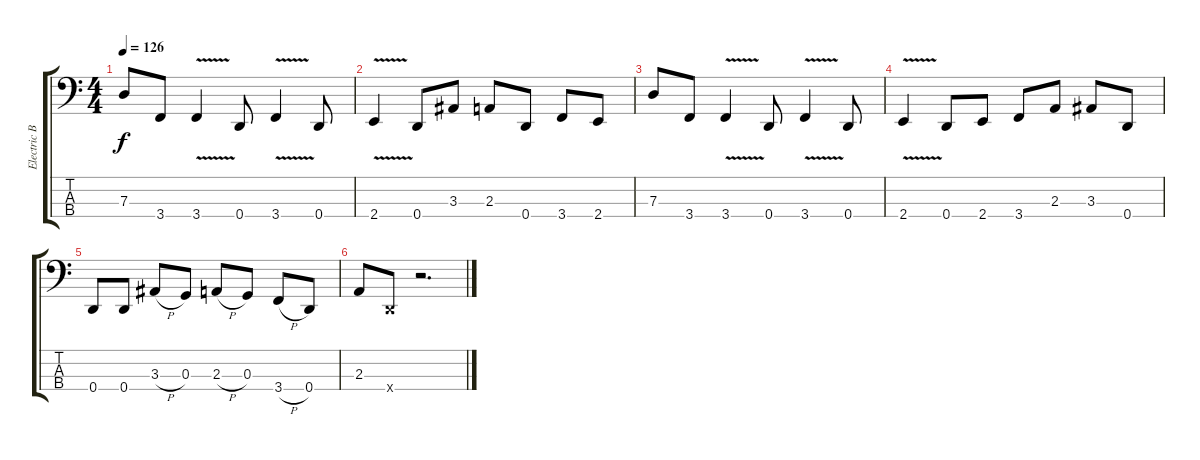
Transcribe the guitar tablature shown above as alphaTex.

\track ("Electric Bass" "Electric B") {instrument electricbassfinger}
\staff {score tabs}
\tuning (F2 C2 G1 D1) {hide}
\ts (4 4)
\tempo 126
\clef f4
\ks c
7.3.8{dy f} 3.4.8 3.4{v}.4 0.4.8 3.4{v}.4 0.4.8 |
2.4{v}.4 0.4.8 3.3.8 2.3.8 0.4.8 3.4.8 2.4.8 |
7.3.8 3.4.8 3.4{v}.4 0.4.8 3.4{v}.4 0.4.8 |
2.4{v}.4 0.4.8 2.4.8 3.4.8 2.3.8 3.3.8 0.4.8 |
0.4.8 0.4.8 3.3{h}.8 0.3.8 2.3{h}.8 0.3.8 3.4{h}.8 0.4.8 |
2.3.8 0.4{x}.8 r.2{d}
